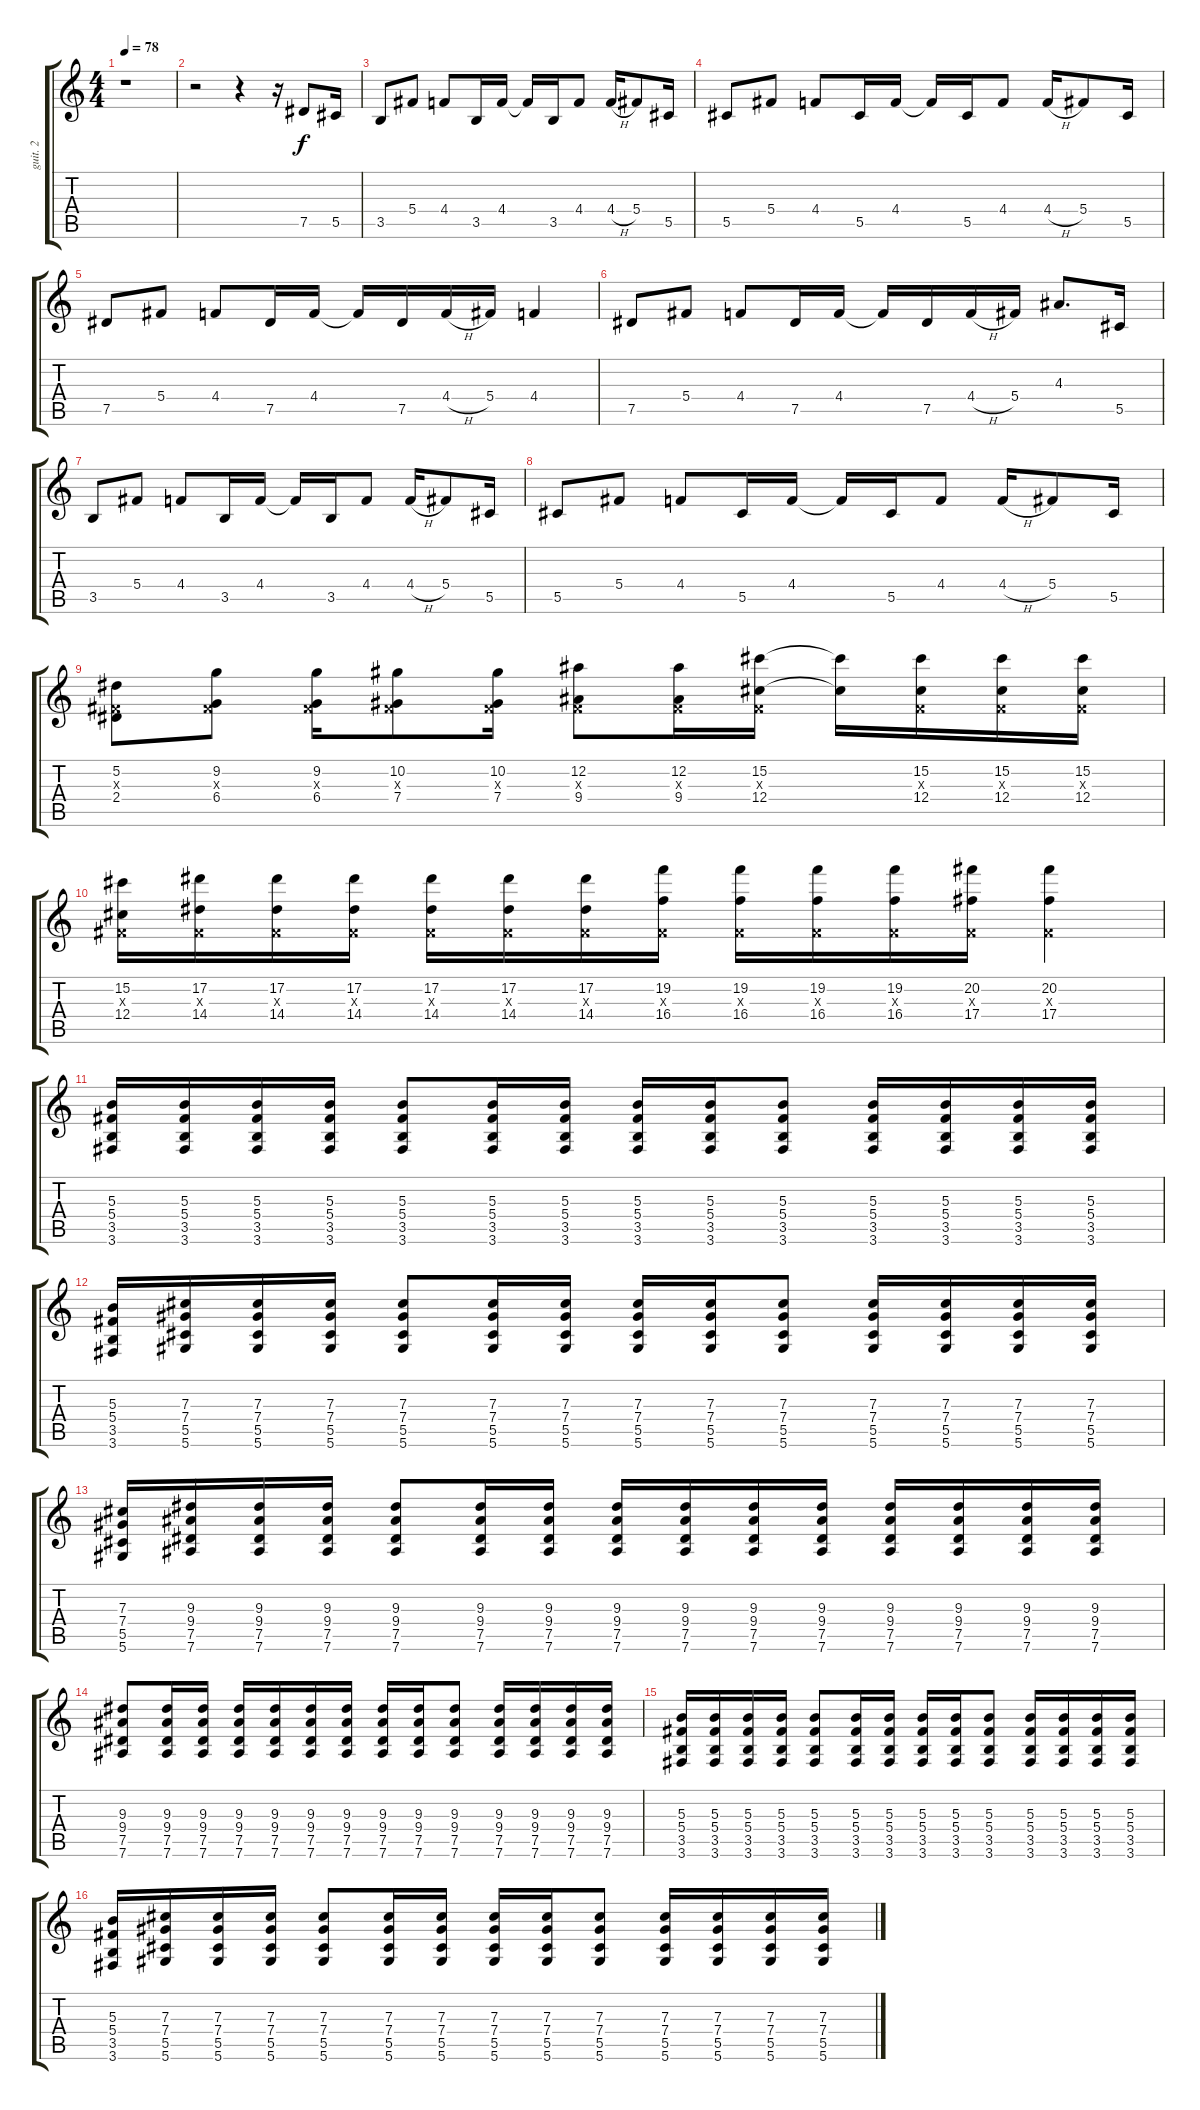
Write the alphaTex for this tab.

\track ("guit. 2" "guit. 2") {instrument distortionguitar}
\staff {score tabs}
\tuning (Eb4 Bb3 Gb3 Db3 Ab2 Eb2) {hide}
\ts (4 4)
\tempo 78
\clef g2
\ks c
r.1{dy f} |
r.2 r.4 r.16 7.5.8 5.5.16 |
3.5.8 5.4.8 4.4.8 3.5.16 4.4.16 4.4{t}.16 3.5.16 4.4.8 4.4{h}.16 5.4.8 5.5.16 |
5.5.8 5.4.8 4.4.8 5.5.16 4.4.16 4.4{t}.16 5.5.16 4.4.8 4.4{h}.16 5.4.8 5.5.16 |
7.5.8 5.4.8 4.4.8 7.5.16 4.4.16 4.4{t}.16 7.5.16 4.4{h}.16 5.4.16 4.4.4 |
7.5.8 5.4.8 4.4.8 7.5.16 4.4.16 4.4{t}.16 7.5.16 4.4{h}.16 5.4.16 4.3.8{d} 5.5.16 |
3.5.8 5.4.8 4.4.8 3.5.16 4.4.16 4.4{t}.16 3.5.16 4.4.8 4.4{h}.16 5.4.8 5.5.16 |
5.5.8 5.4.8 4.4.8 5.5.16 4.4.16 4.4{t}.16 5.5.16 4.4.8 4.4{h}.16 5.4.8 5.5.16 |
(5.2 0.3{x} 2.4).8 (9.2 0.3{x} 6.4).8 (9.2 0.3{x} 6.4).16 (10.2 0.3{x} 7.4).8 (10.2 0.3{x} 7.4).16 (12.2 0.3{x} 9.4).8 (12.2 0.3{x} 9.4).16 (15.2 0.3{x} 12.4).16 (15.2{t} 12.4{t}).16 (15.2 0.3{x} 12.4).16 (15.2 0.3{x} 12.4).16 (15.2 0.3{x} 12.4).16 |
(15.2 0.3{x} 12.4).16 (17.2 0.3{x} 14.4).16 (17.2 0.3{x} 14.4).16 (17.2 0.3{x} 14.4).16 (17.2 0.3{x} 14.4).16 (17.2 0.3{x} 14.4).16 (17.2 0.3{x} 14.4).16 (19.2 0.3{x} 16.4).16 (19.2 0.3{x} 16.4).16 (19.2 0.3{x} 16.4).16 (19.2 0.3{x} 16.4).16 (20.2 0.3{x} 17.4).16 (20.2 0.3{x} 17.4).4 |
(5.3 5.4 3.5 3.6).16{volume 8} (5.3 5.4 3.5 3.6).16 (5.3 5.4 3.5 3.6).16 (5.3 5.4 3.5 3.6).16 (5.3 5.4 3.5 3.6).8 (5.3 5.4 3.5 3.6).16 (5.3 5.4 3.5 3.6).16 (5.3 5.4 3.5 3.6).16 (5.3 5.4 3.5 3.6).16 (5.3 5.4 3.5 3.6).8 (5.3 5.4 3.5 3.6).16 (5.3 5.4 3.5 3.6).16 (5.3 5.4 3.5 3.6).16 (5.3 5.4 3.5 3.6).16 |
(5.3 5.4 3.5 3.6).16 (7.3 7.4 5.5 5.6).16 (7.3 7.4 5.5 5.6).16 (7.3 7.4 5.5 5.6).16 (7.3 7.4 5.5 5.6).8 (7.3 7.4 5.5 5.6).16 (7.3 7.4 5.5 5.6).16 (7.3 7.4 5.5 5.6).16 (7.3 7.4 5.5 5.6).16 (7.3 7.4 5.5 5.6).8 (7.3 7.4 5.5 5.6).16 (7.3 7.4 5.5 5.6).16 (7.3 7.4 5.5 5.6).16 (7.3 7.4 5.5 5.6).16 |
(7.3 7.4 5.5 5.6).16 (9.3 9.4 7.5 7.6).16 (9.3 9.4 7.5 7.6).16 (9.3 9.4 7.5 7.6).16 (9.3 9.4 7.5 7.6).8 (9.3 9.4 7.5 7.6).16 (9.3 9.4 7.5 7.6).16 (9.3 9.4 7.5 7.6).16 (9.3 9.4 7.5 7.6).16 (9.3 9.4 7.5 7.6).16 (9.3 9.4 7.5 7.6).16 (9.3 9.4 7.5 7.6).16 (9.3 9.4 7.5 7.6).16 (9.3 9.4 7.5 7.6).16 (9.3 9.4 7.5 7.6).16 |
(9.3 9.4 7.5 7.6).8 (9.3 9.4 7.5 7.6).16 (9.3 9.4 7.5 7.6).16 (9.3 9.4 7.5 7.6).16 (9.3 9.4 7.5 7.6).16 (9.3 9.4 7.5 7.6).16 (9.3 9.4 7.5 7.6).16 (9.3 9.4 7.5 7.6).16 (9.3 9.4 7.5 7.6).16 (9.3 9.4 7.5 7.6).8 (9.3 9.4 7.5 7.6).16 (9.3 9.4 7.5 7.6).16 (9.3 9.4 7.5 7.6).16 (9.3 9.4 7.5 7.6).16 |
(5.3 5.4 3.5 3.6).16 (5.3 5.4 3.5 3.6).16 (5.3 5.4 3.5 3.6).16 (5.3 5.4 3.5 3.6).16 (5.3 5.4 3.5 3.6).8 (5.3 5.4 3.5 3.6).16 (5.3 5.4 3.5 3.6).16 (5.3 5.4 3.5 3.6).16 (5.3 5.4 3.5 3.6).16 (5.3 5.4 3.5 3.6).8 (5.3 5.4 3.5 3.6).16 (5.3 5.4 3.5 3.6).16 (5.3 5.4 3.5 3.6).16 (5.3 5.4 3.5 3.6).16 |
(5.3 5.4 3.5 3.6).16 (7.3 7.4 5.5 5.6).16 (7.3 7.4 5.5 5.6).16 (7.3 7.4 5.5 5.6).16 (7.3 7.4 5.5 5.6).8 (7.3 7.4 5.5 5.6).16 (7.3 7.4 5.5 5.6).16 (7.3 7.4 5.5 5.6).16 (7.3 7.4 5.5 5.6).16 (7.3 7.4 5.5 5.6).8 (7.3 7.4 5.5 5.6).16 (7.3 7.4 5.5 5.6).16 (7.3 7.4 5.5 5.6).16 (7.3 7.4 5.5 5.6).16
